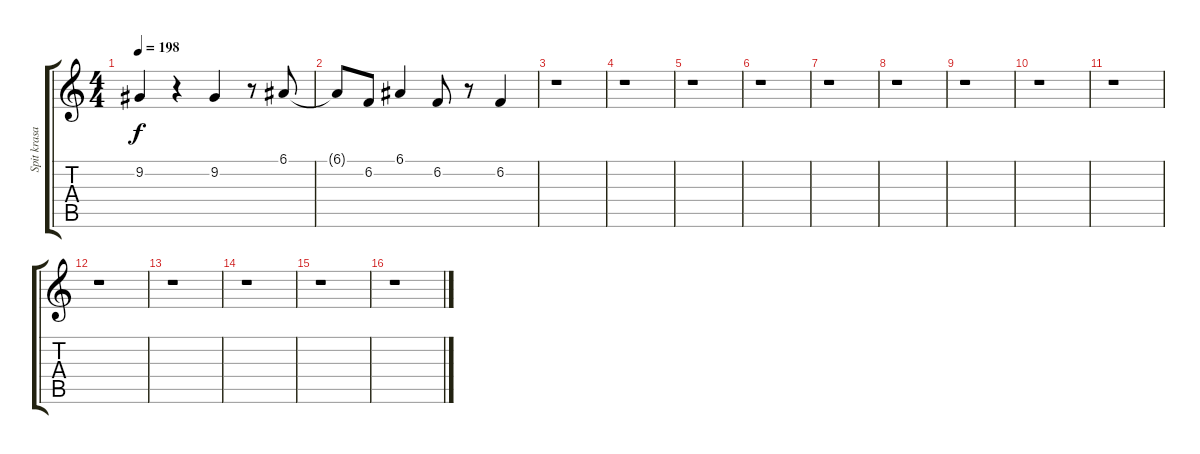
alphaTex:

\track ("Spit krasavica" "Spit krasa") {instrument stringensemble1}
\staff {score tabs}
\tuning (E4 B3 G3 D3 A2 E2) {hide}
\ts (4 4)
\tempo 198
\clef g2
\ks c
9.2.4{dy f} r.4 9.2.4 r.8 6.1.8 |
6.1{t}.8 6.2.8 6.1.4 6.2.8 r.8 6.2.4 |
r.1 |
r.1 |
r.1 |
r.1 |
r.1 |
r.1 |
r.1 |
r.1 |
r.1 |
r.1 |
r.1 |
r.1 |
r.1 |
r.1
